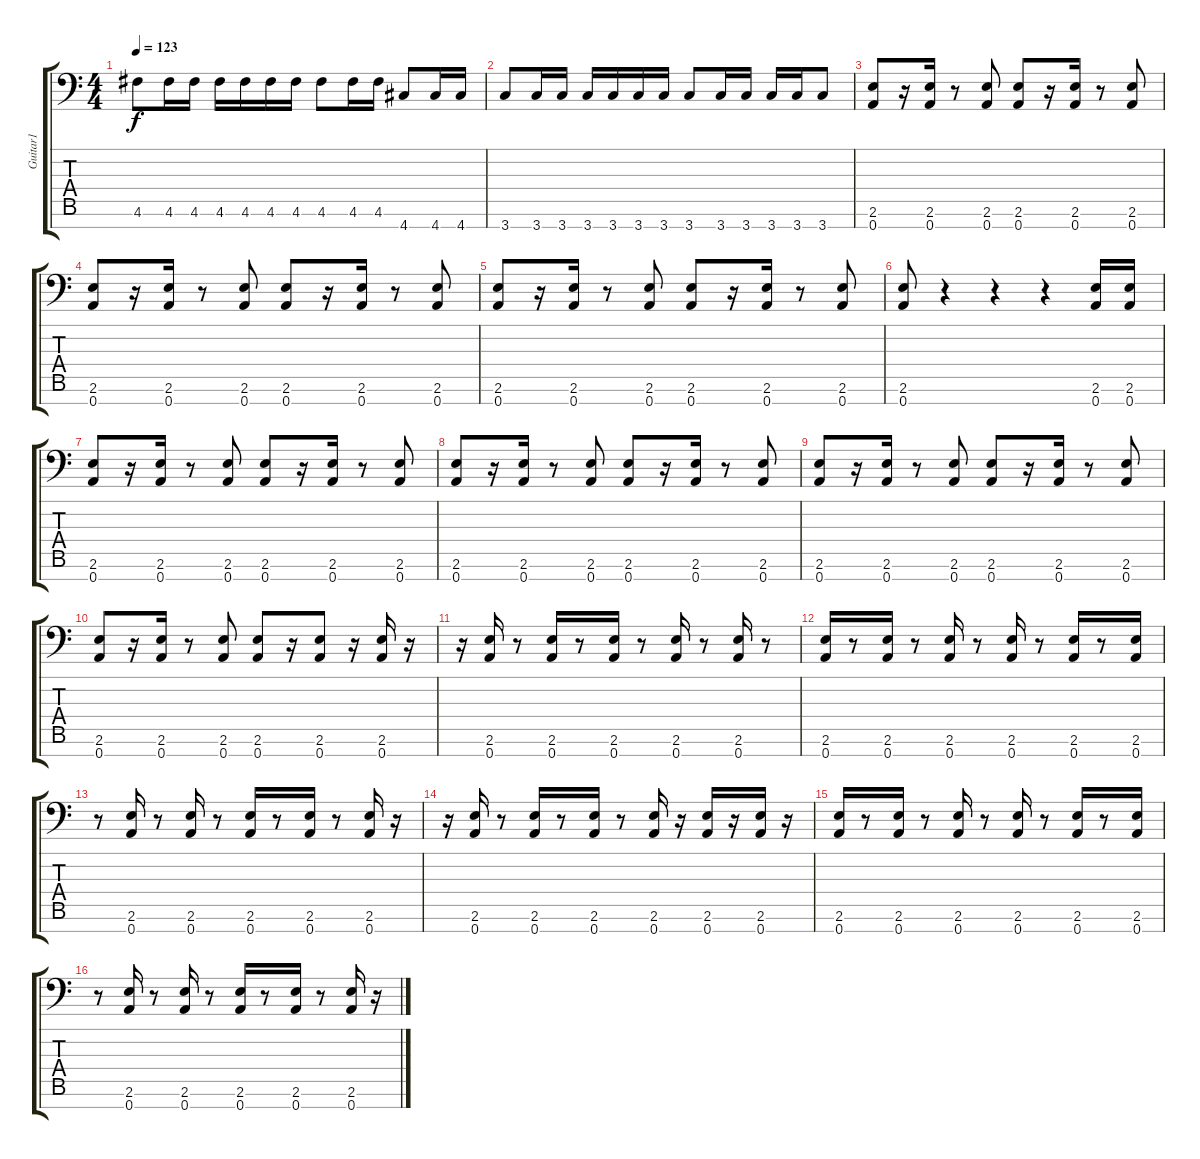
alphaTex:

\track ("Guitar1" "Guitar1") {instrument distortionguitar}
\staff {score tabs}
\tuning (D4 A3 F3 C3 G2 D2 A1) {hide}
\ts (4 4)
\tempo 123
\clef f4
\ks c
4.6.8{dy f} 4.6.16 4.6.16 4.6.16 4.6.16 4.6.16 4.6.16 4.6.8 4.6.16 4.6.16 4.7.8 4.7.16 4.7.16 |
3.7.8 3.7.16 3.7.16 3.7.16 3.7.16 3.7.16 3.7.16 3.7.8 3.7.16 3.7.16 3.7.16 3.7.16 3.7.8 |
(2.6 0.7).8 r.16 (2.6 0.7).16 r.8 (2.6 0.7).8 (2.6 0.7).8 r.16 (2.6 0.7).16 r.8 (2.6 0.7).8 |
(2.6 0.7).8 r.16 (2.6 0.7).16 r.8 (2.6 0.7).8 (2.6 0.7).8 r.16 (2.6 0.7).16 r.8 (2.6 0.7).8 |
(2.6 0.7).8 r.16 (2.6 0.7).16 r.8 (2.6 0.7).8 (2.6 0.7).8 r.16 (2.6 0.7).16 r.8 (2.6 0.7).8 |
(2.6 0.7).8 r.4 r.4 r.4 (2.6 0.7).16 (2.6 0.7).16 |
(2.6 0.7).8 r.16 (2.6 0.7).16 r.8 (2.6 0.7).8 (2.6 0.7).8 r.16 (2.6 0.7).16 r.8 (2.6 0.7).8 |
(2.6 0.7).8 r.16 (2.6 0.7).16 r.8 (2.6 0.7).8 (2.6 0.7).8 r.16 (2.6 0.7).16 r.8 (2.6 0.7).8 |
(2.6 0.7).8 r.16 (2.6 0.7).16 r.8 (2.6 0.7).8 (2.6 0.7).8 r.16 (2.6 0.7).16 r.8 (2.6 0.7).8 |
(2.6 0.7).8 r.16 (2.6 0.7).16 r.8 (2.6 0.7).8 (2.6 0.7).8 r.16 (2.6 0.7).8 r.16 (2.6 0.7).16 r.16 |
r.16 (2.6 0.7).16 r.8 (2.6 0.7).16 r.8 (2.6 0.7).16 r.8 (2.6 0.7).16 r.8 (2.6 0.7).16 r.8 |
(2.6 0.7).16 r.8 (2.6 0.7).16 r.8 (2.6 0.7).16 r.8 (2.6 0.7).16 r.8 (2.6 0.7).16 r.8 (2.6 0.7).16 |
r.8 (2.6 0.7).16 r.8 (2.6 0.7).16 r.8 (2.6 0.7).16 r.8 (2.6 0.7).16 r.8 (2.6 0.7).16 r.16 |
r.16 (2.6 0.7).16 r.8 (2.6 0.7).16 r.8 (2.6 0.7).16 r.8 (2.6 0.7).16 r.16 (2.6 0.7).16 r.16 (2.6 0.7).16 r.16 |
(2.6 0.7).16 r.8 (2.6 0.7).16 r.8 (2.6 0.7).16 r.8 (2.6 0.7).16 r.8 (2.6 0.7).16 r.8 (2.6 0.7).16 |
r.8 (2.6 0.7).16 r.8 (2.6 0.7).16 r.8 (2.6 0.7).16 r.8 (2.6 0.7).16 r.8 (2.6 0.7).16 r.16
